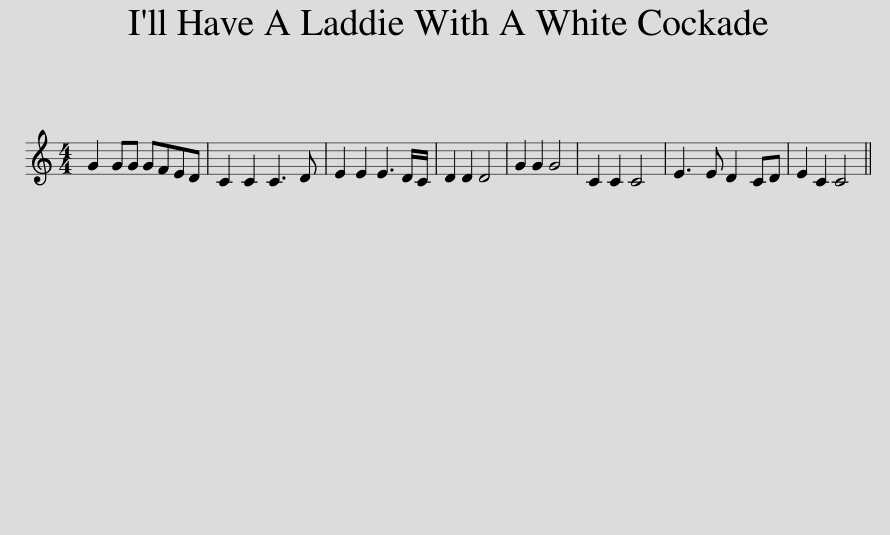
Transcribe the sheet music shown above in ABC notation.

X:1
L:1/8
M:4/4
I:linebreak $
K:C
V:1 treble
V:1
 G2 GG GFED | C2 C2 C3 D | E2 E2 E3 D/C/ | D2 D2 D4 | G2 G2 G4 | %5
 C2 C2 C4 | E3 E D2 CD | E2 C2 C4 || %8
